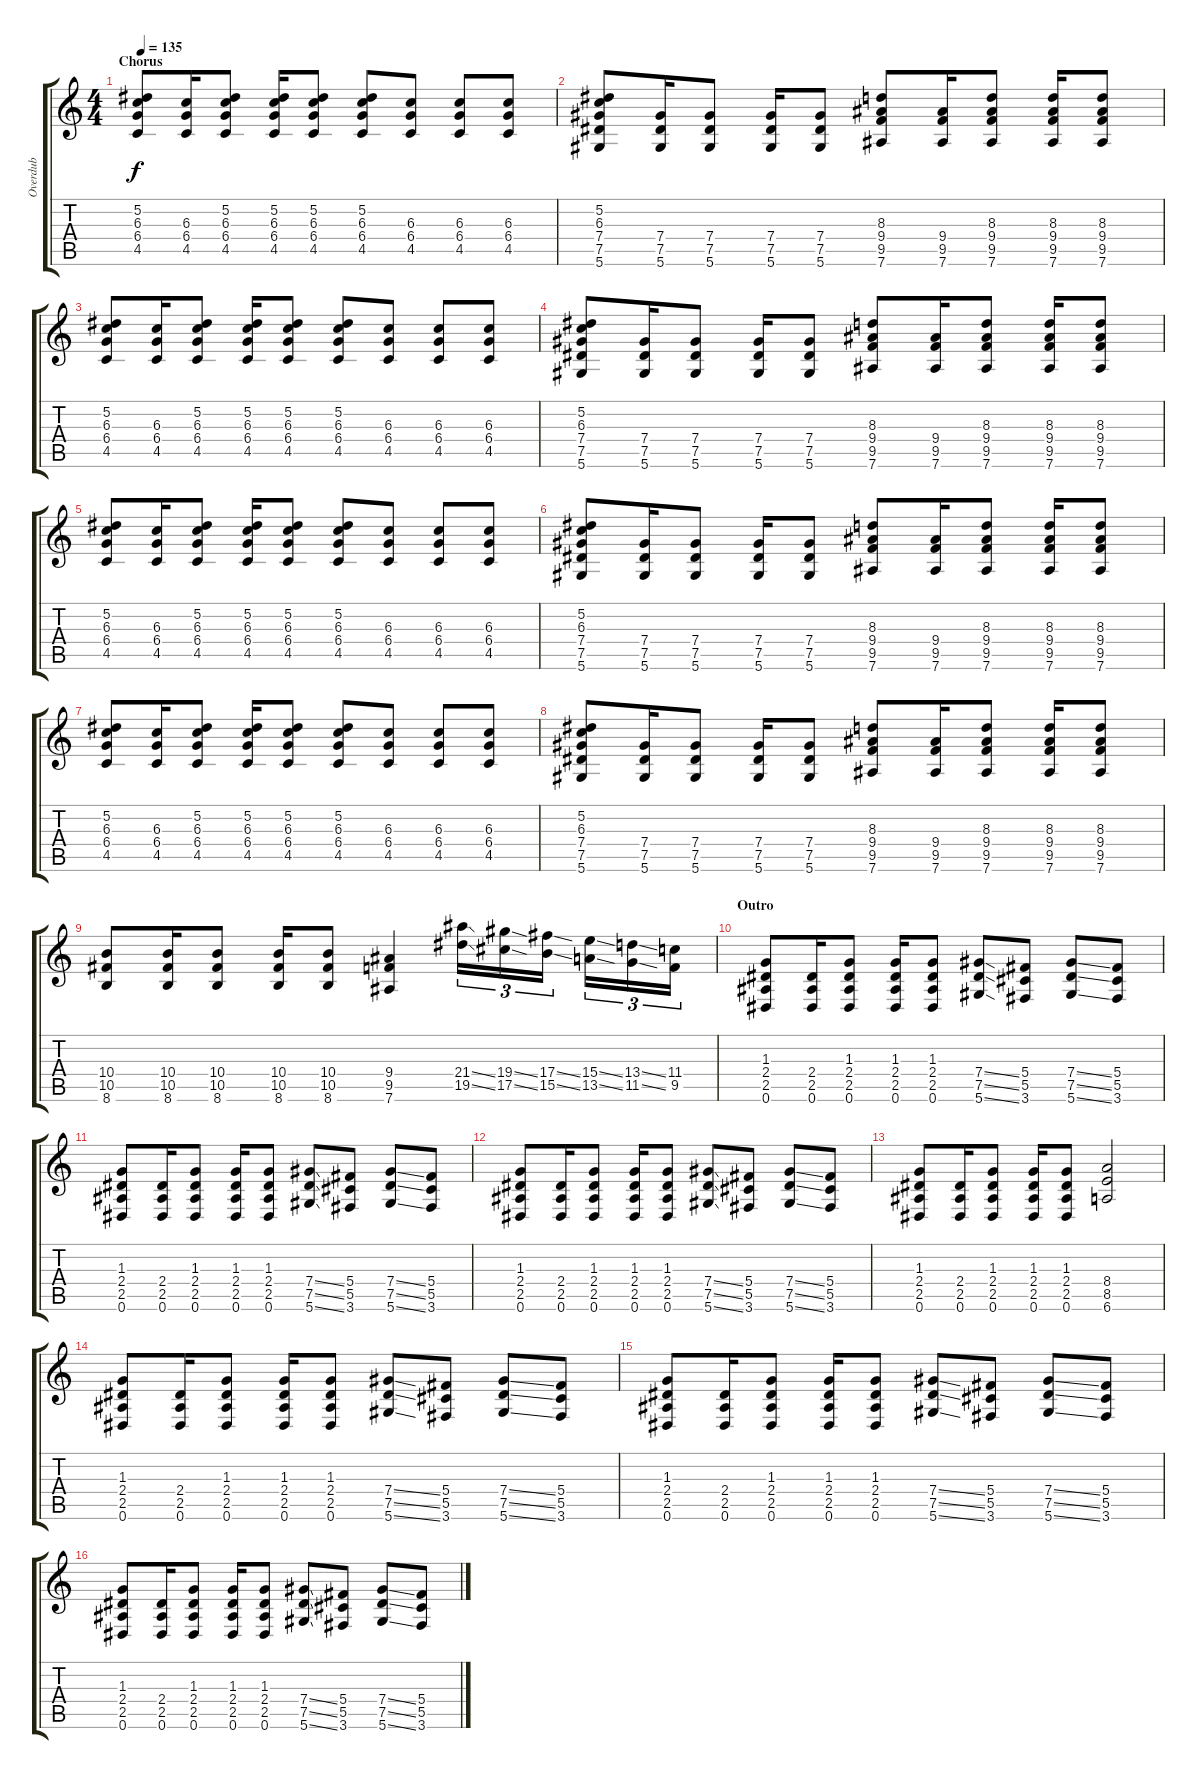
\track ("Overdub" "Overdub") {instrument overdrivenguitar}
\staff {score tabs}
\tuning (Eb4 Bb3 Gb3 Db3 Ab2 Eb2) {hide}
\ts (4 4)
\section ("" "Chorus")
\tempo 135
\clef g2
\ks c
(5.2 6.3 6.4 4.5).8{dy f} (6.3 6.4 4.5).16 (5.2 6.3 6.4 4.5).8 (5.2 6.3 6.4 4.5).16 (5.2 6.3 6.4 4.5).8 (5.2 6.3 6.4 4.5).8 (6.3 6.4 4.5).8 (6.3 6.4 4.5).8 (6.3 6.4 4.5).8 |
(5.2 6.3 7.4 7.5 5.6).8 (7.4 7.5 5.6).16 (7.4 7.5 5.6).8 (7.4 7.5 5.6).16 (7.4 7.5 5.6).8 (8.3 9.4 9.5 7.6).8 (9.4 9.5 7.6).16 (8.3 9.4 9.5 7.6).8 (8.3 9.4 9.5 7.6).16 (8.3 9.4 9.5 7.6).8 |
(5.2 6.3 6.4 4.5).8 (6.3 6.4 4.5).16 (5.2 6.3 6.4 4.5).8 (5.2 6.3 6.4 4.5).16 (5.2 6.3 6.4 4.5).8 (5.2 6.3 6.4 4.5).8 (6.3 6.4 4.5).8 (6.3 6.4 4.5).8 (6.3 6.4 4.5).8 |
(5.2 6.3 7.4 7.5 5.6).8 (7.4 7.5 5.6).16 (7.4 7.5 5.6).8 (7.4 7.5 5.6).16 (7.4 7.5 5.6).8 (8.3 9.4 9.5 7.6).8 (9.4 9.5 7.6).16 (8.3 9.4 9.5 7.6).8 (8.3 9.4 9.5 7.6).16 (8.3 9.4 9.5 7.6).8 |
(5.2 6.3 6.4 4.5).8 (6.3 6.4 4.5).16 (5.2 6.3 6.4 4.5).8 (5.2 6.3 6.4 4.5).16 (5.2 6.3 6.4 4.5).8 (5.2 6.3 6.4 4.5).8 (6.3 6.4 4.5).8 (6.3 6.4 4.5).8 (6.3 6.4 4.5).8 |
(5.2 6.3 7.4 7.5 5.6).8 (7.4 7.5 5.6).16 (7.4 7.5 5.6).8 (7.4 7.5 5.6).16 (7.4 7.5 5.6).8 (8.3 9.4 9.5 7.6).8 (9.4 9.5 7.6).16 (8.3 9.4 9.5 7.6).8 (8.3 9.4 9.5 7.6).16 (8.3 9.4 9.5 7.6).8 |
(5.2 6.3 6.4 4.5).8 (6.3 6.4 4.5).16 (5.2 6.3 6.4 4.5).8 (5.2 6.3 6.4 4.5).16 (5.2 6.3 6.4 4.5).8 (5.2 6.3 6.4 4.5).8 (6.3 6.4 4.5).8 (6.3 6.4 4.5).8 (6.3 6.4 4.5).8 |
(5.2 6.3 7.4 7.5 5.6).8 (7.4 7.5 5.6).16 (7.4 7.5 5.6).8 (7.4 7.5 5.6).16 (7.4 7.5 5.6).8 (8.3 9.4 9.5 7.6).8 (9.4 9.5 7.6).16 (8.3 9.4 9.5 7.6).8 (8.3 9.4 9.5 7.6).16 (8.3 9.4 9.5 7.6).8 |
(10.4 10.5 8.6).8 (10.4 10.5 8.6).16 (10.4 10.5 8.6).8 (10.4 10.5 8.6).16 (10.4 10.5 8.6).8 (9.4 9.5 7.6).4 (21.4{ss} 19.5{ss}).16{tu (3 2)} (19.4{ss} 17.5{ss}).16{tu (3 2)} (17.4{ss} 15.5{ss}).16{tu (3 2)} (15.4{ss} 13.5{ss}).16{tu (3 2)} (13.4{ss} 11.5{ss}).16{tu (3 2)} (11.4 9.5).16{tu (3 2)} |
\section ("" "Outro")
(1.3 2.4 2.5 0.6).8 (2.4 2.5 0.6).16 (1.3 2.4 2.5 0.6).8 (1.3 2.4 2.5 0.6).16 (1.3 2.4 2.5 0.6).8 (7.4{ss} 7.5{ss} 5.6{ss}).8 (5.4 5.5 3.6).8 (7.4{ss} 7.5{ss} 5.6{ss}).8 (5.4 5.5 3.6).8 |
(1.3 2.4 2.5 0.6).8 (2.4 2.5 0.6).16 (1.3 2.4 2.5 0.6).8 (1.3 2.4 2.5 0.6).16 (1.3 2.4 2.5 0.6).8 (7.4{ss} 7.5{ss} 5.6{ss}).8 (5.4 5.5 3.6).8 (7.4{ss} 7.5{ss} 5.6{ss}).8 (5.4 5.5 3.6).8 |
(1.3 2.4 2.5 0.6).8 (2.4 2.5 0.6).16 (1.3 2.4 2.5 0.6).8 (1.3 2.4 2.5 0.6).16 (1.3 2.4 2.5 0.6).8 (7.4{ss} 7.5{ss} 5.6{ss}).8 (5.4 5.5 3.6).8 (7.4{ss} 7.5{ss} 5.6{ss}).8 (5.4 5.5 3.6).8 |
(1.3 2.4 2.5 0.6).8 (2.4 2.5 0.6).16 (1.3 2.4 2.5 0.6).8 (1.3 2.4 2.5 0.6).16 (1.3 2.4 2.5 0.6).8 (8.4 8.5 6.6).2 |
(1.3 2.4 2.5 0.6).8 (2.4 2.5 0.6).16 (1.3 2.4 2.5 0.6).8 (1.3 2.4 2.5 0.6).16 (1.3 2.4 2.5 0.6).8 (7.4{ss} 7.5{ss} 5.6{ss}).8 (5.4 5.5 3.6).8 (7.4{ss} 7.5{ss} 5.6{ss}).8 (5.4 5.5 3.6).8 |
(1.3 2.4 2.5 0.6).8 (2.4 2.5 0.6).16 (1.3 2.4 2.5 0.6).8 (1.3 2.4 2.5 0.6).16 (1.3 2.4 2.5 0.6).8 (7.4{ss} 7.5{ss} 5.6{ss}).8 (5.4 5.5 3.6).8 (7.4{ss} 7.5{ss} 5.6{ss}).8 (5.4 5.5 3.6).8 |
(1.3 2.4 2.5 0.6).8 (2.4 2.5 0.6).16 (1.3 2.4 2.5 0.6).8 (1.3 2.4 2.5 0.6).16 (1.3 2.4 2.5 0.6).8 (7.4{ss} 7.5{ss} 5.6{ss}).8 (5.4 5.5 3.6).8 (7.4{ss} 7.5{ss} 5.6{ss}).8 (5.4 5.5 3.6).8
